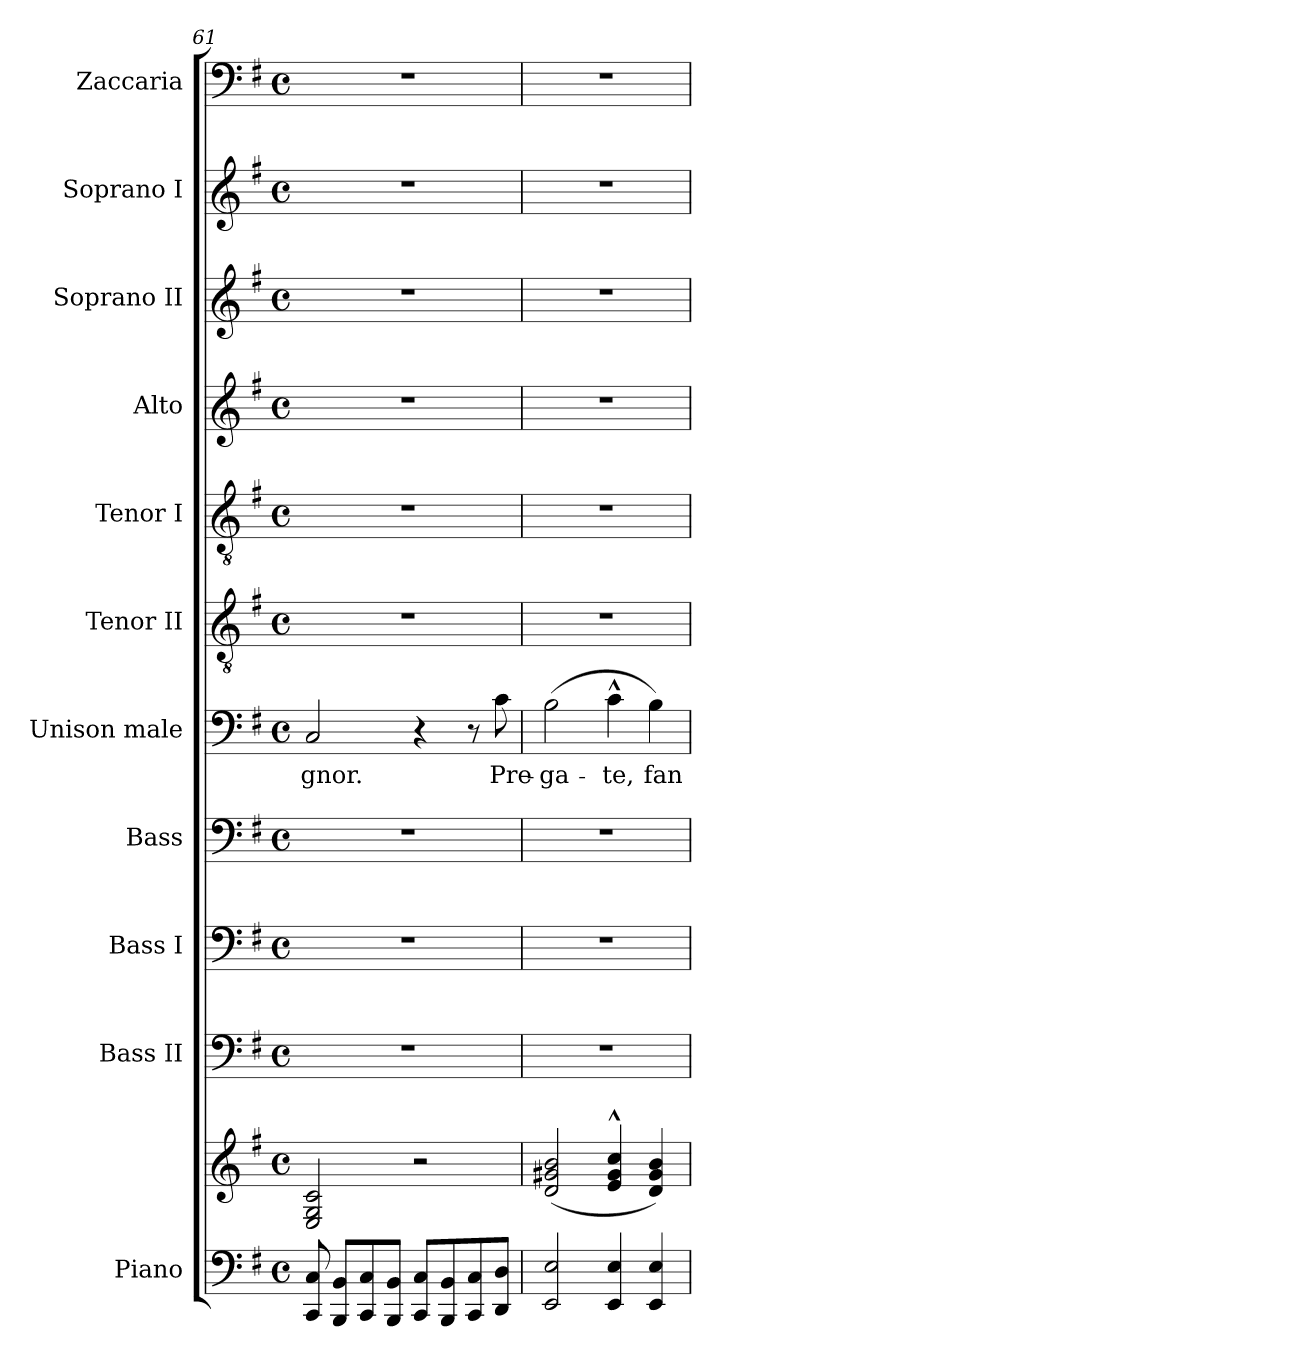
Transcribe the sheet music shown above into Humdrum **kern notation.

**kern	**kern	**kern	**kern	**kern	**kern	**text	**kern	**kern	**kern	**kern	**kern	**kern
*part11	*part11	*part10	*part9	*part8	*part7	*part7	*part6	*part5	*part4	*part3	*part2	*part1
*staff12	*staff11	*staff10	*staff9	*staff8	*staff7	*staff7	*staff6	*staff5	*staff4	*staff3	*staff2	*staff1
*I"Piano	*	*I"Bass II	*I"Bass I	*I"Bass	*I"Unison male	*	*I"Tenor II	*I"Tenor I	*I"Alto	*I"Soprano II	*I"Soprano I	*I"Zaccaria
*I'Pno.	*	*I'B.II	*I'B.I	*I'B.	*I'Uni.m	*	*I'T.II	*I'T.I	*I'A.	*I'S.II	*I'S.I	*I'Zac.
*clefF4	*clefG2	*clefF4	*clefF4	*clefF4	*clefF4	*	*clefGv2	*clefGv2	*clefG2	*clefG2	*clefG2	*clefF4
*k[f#]	*k[f#]	*k[f#]	*k[f#]	*k[f#]	*k[f#]	*	*k[f#]	*k[f#]	*k[f#]	*k[f#]	*k[f#]	*k[f#]
*M4/4	*M4/4	*M4/4	*M4/4	*M4/4	*M4/4	*	*M4/4	*M4/4	*M4/4	*M4/4	*M4/4	*M4/4
*met(c)	*met(c)	*met(c)	*met(c)	*met(c)	*met(c)	*	*met(c)	*met(c)	*met(c)	*met(c)	*met(c)	*met(c)
=61	=61	=61	=61	=61	=61	=61	=61	=61	=61	=61	=61	=61
!	!	!	!	!	!	!LO:LY:b	!	!	!	!	!	!
8CC/ 8C/	2E/ 2G/ 2c/	1r	1r	1r	2C/	-gnor.	1r	1r	1r	1r	1r	1r
8BBB/ 8BB/L	.	.	.	.	.	.	.	.	.	.	.	.
8CC/ 8C/	.	.	.	.	.	.	.	.	.	.	.	.
8BBB/ 8BB/J	.	.	.	.	.	.	.	.	.	.	.	.
8CC/ 8C/L	2r	.	.	.	4r	.	.	.	.	.	.	.
8BBB/ 8BB/	.	.	.	.	.	.	.	.	.	.	.	.
8CC/ 8C/	.	.	.	.	8r	.	.	.	.	.	.	.
!	!	!	!	!	!	!LO:LY:b	!	!	!	!	!	!
8DD/ 8D/J	.	.	.	.	8c\	Pre-	.	.	.	.	.	.
=62	=62	=62	=62	=62	=62	=62	=62	=62	=62	=62	=62	=62
!	!	!	!	!	!	!LO:LY:b	!	!	!	!	!	!
2EE/ 2E/	(<2d/ 2g#X/ 2b/	1r	1r	1r	(>2B\	-ga-	1r	1r	1r	1r	1r	1r
!	!	!	!	!	!	!LO:LY:b	!	!	!	!	!	!
4EE/ 4E/	4e/^^ 4g#/^^ 4cc/^^	.	.	.	4c^^\	-te,	.	.	.	.	.	.
!	!	!	!	!	!	!LO:LY:b	!	!	!	!	!	!
4EE/ 4E/	4d/ 4g#/ 4b/)	.	.	.	4B\)	fan-	.	.	.	.	.	.
=	=	=	=	=	=	=	=	=	=	=	=	=
*-	*-	*-	*-	*-	*-	*-	*-	*-	*-	*-	*-	*-
